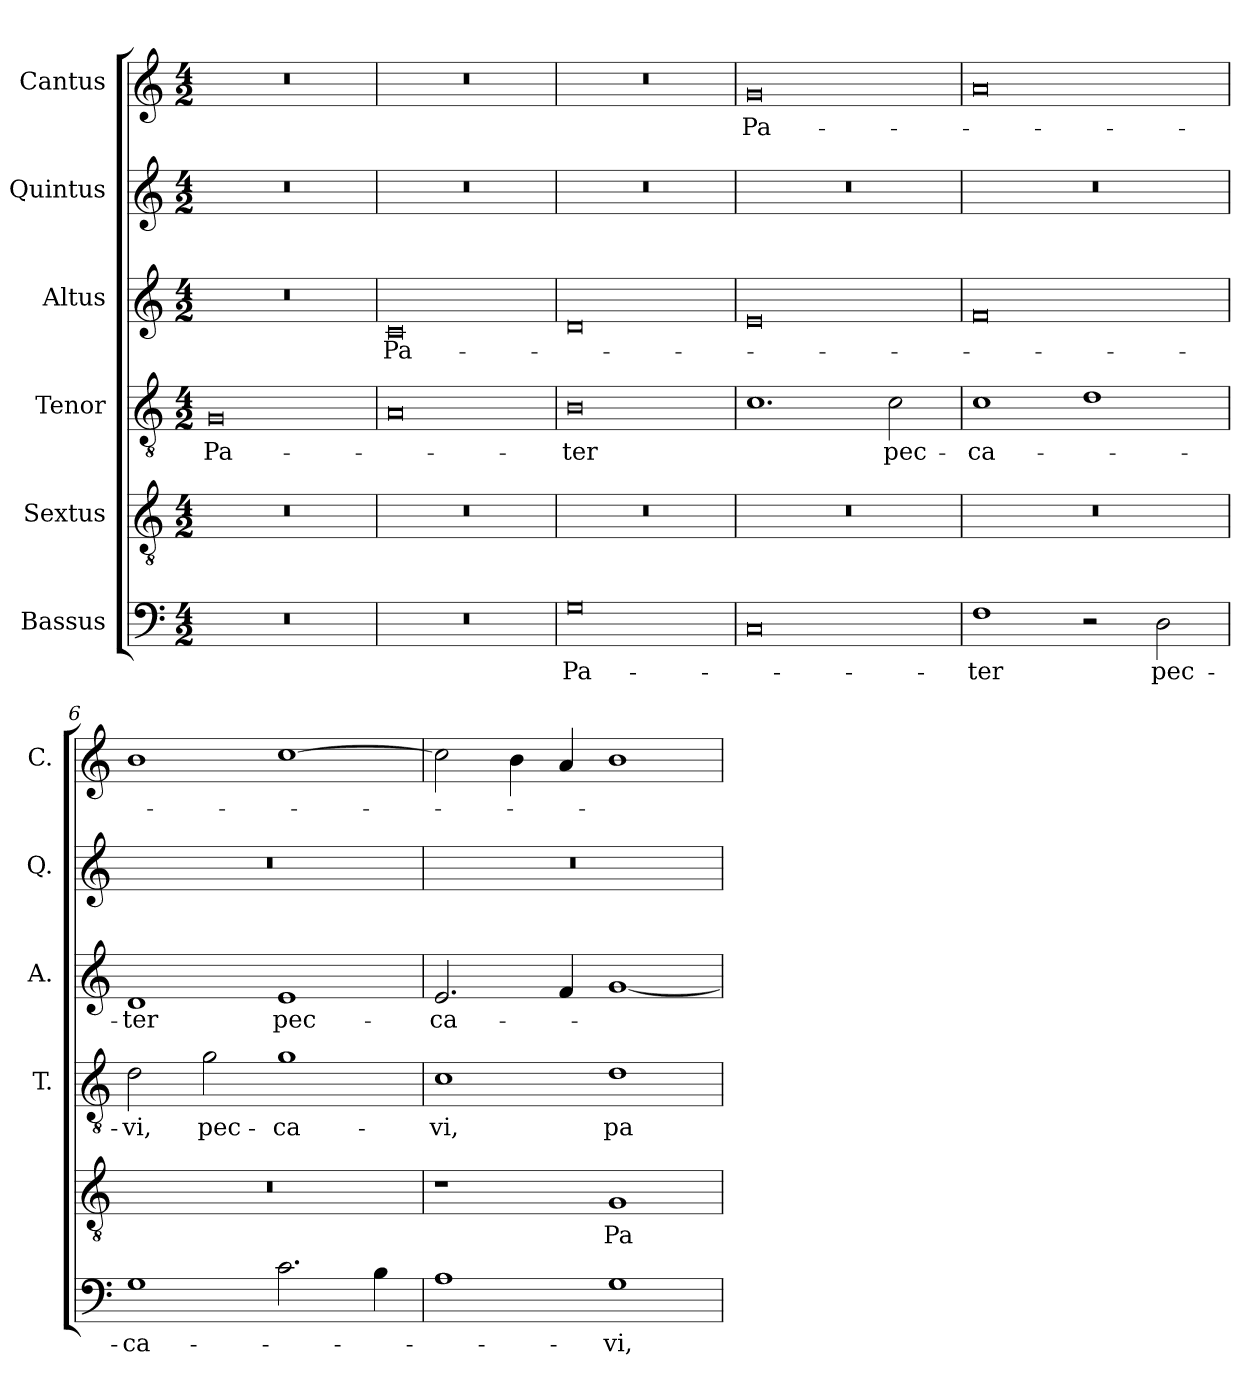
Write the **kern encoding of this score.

**kern	**text	**kern	**text	**kern	**text	**kern	**text	**kern	**kern	**text
*part6	*part6	*part5	*part5	*part4	*part4	*part3	*part3	*part2	*part1	*part1
*staff6	*staff6	*staff5	*staff5	*staff4	*staff4	*staff3	*staff3	*staff2	*staff1	*staff1
*I"Bassus	*	*I"Sextus	*	*I"Tenor	*	*I"Altus	*	*I"Quintus	*I"Cantus	*
*	*	*	*	*I'T.	*	*I'A.	*	*I'Q.	*I'C.	*
*clefF4	*	*clefGv2	*	*clefGv2	*	*clefG2	*	*clefG2	*clefG2	*
*k[]	*	*k[]	*	*k[]	*	*k[]	*	*k[]	*k[]	*
*M4/2	*	*M4/2	*	*M4/2	*	*M4/2	*	*M4/2	*M4/2	*
=1	=1	=1	=1	=1	=1	=1	=1	=1	=1	=1
0r	.	0r	.	0G	Pa-	0r	.	0r	0r	.
=2	=2	=2	=2	=2	=2	=2	=2	=2	=2	=2
0r	.	0r	.	0A	.	0c	Pa-	0r	0r	.
=3	=3	=3	=3	=3	=3	=3	=3	=3	=3	=3
0G	Pa-	0r	.	0B	-ter	0d	.	0r	0r	.
=4	=4	=4	=4	=4	=4	=4	=4	=4	=4	=4
0C	.	0r	.	1.c	.	0e	.	0r	0g	Pa-
.	.	.	.	2c\	pec-	.	.	.	.	.
=5	=5	=5	=5	=5	=5	=5	=5	=5	=5	=5
1F	-ter	0r	.	1c	-ca-	0f	.	0r	0a	.
2r	.	.	.	1d	.	.	.	.	.	.
2D\	pec-	.	.	.	.	.	.	.	.	.
=6	=6	=6	=6	=6	=6	=6	=6	=6	=6	=6
1G	-ca-	0r	.	2d\	-vi,	1d	-ter	0r	1b	.
.	.	.	.	2g\	pec-	.	.	.	.	.
2.c\	.	.	.	1g	-ca-	1e	pec-	.	[1cc	.
4B\	.	.	.	.	.	.	.	.	.	.
=7	=7	=7	=7	=7	=7	=7	=7	=7	=7	=7
1A	.	1r	.	1c	-vi,	2.e/	-ca-	0r	2cc\]	.
.	.	.	.	.	.	.	.	.	4b\	.
.	.	.	.	.	.	4f/	.	.	4a/	.
1G	-vi,	1G	Pa-	1d	pa-	[1g	.	.	1b	.
=	=	=	=	=	=	=	=	=	=	=
*-	*-	*-	*-	*-	*-	*-	*-	*-	*-	*-
